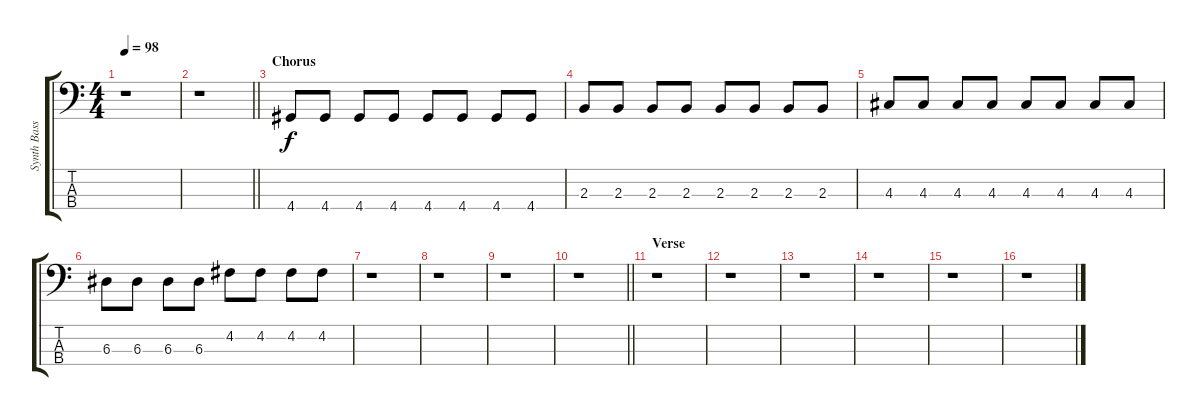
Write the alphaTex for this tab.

\track ("Synth Bass" "Synth Bass") {instrument synthbass2}
\staff {score tabs}
\tuning (G2 D2 A1 E1) {hide}
\ts (4 4)
\tempo 98
\clef f4
\ks c
r.1{dy f} |
\barLineRight lightlight
r.1 |
\section ("" "Chorus")
4.4.8 4.4.8 4.4.8 4.4.8 4.4.8 4.4.8 4.4.8 4.4.8 |
2.3.8 2.3.8 2.3.8 2.3.8 2.3.8 2.3.8 2.3.8 2.3.8 |
4.3.8 4.3.8 4.3.8 4.3.8 4.3.8 4.3.8 4.3.8 4.3.8 |
6.3.8 6.3.8 6.3.8 6.3.8 4.2.8 4.2.8 4.2.8 4.2.8 |
r.1 |
r.1 |
r.1 |
\barLineRight lightlight
r.1 |
\section ("" "Verse")
r.1 |
r.1 |
r.1 |
r.1 |
r.1 |
r.1
